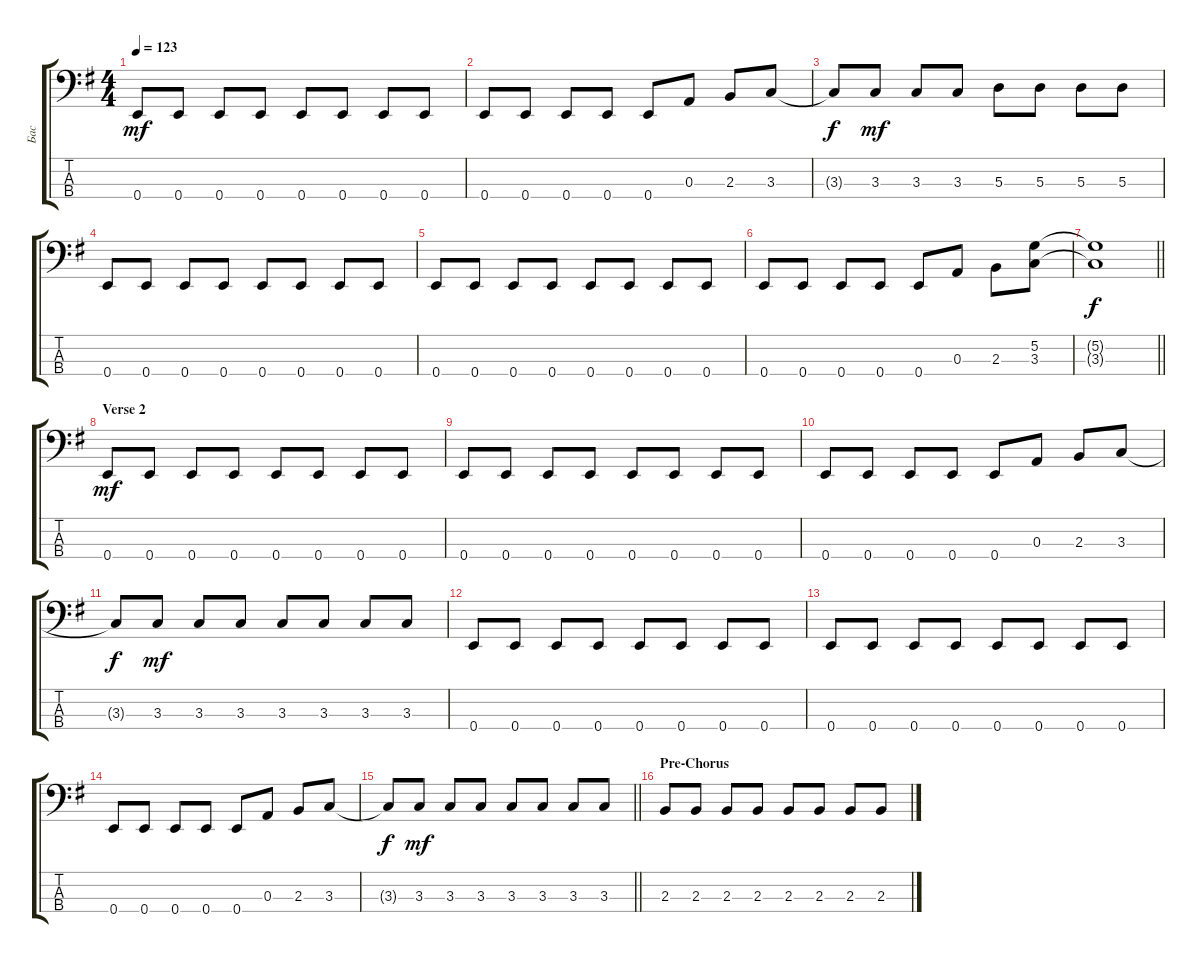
\track ("Бас" "Бас") {instrument electricbassfinger}
\staff {score tabs}
\tuning (G2 D2 A1 E1) {hide}
\ts (4 4)
\tempo 123
\clef f4
\ks eminor
0.4.8{dy mf} 0.4.8 0.4.8 0.4.8 0.4.8 0.4.8 0.4.8 0.4.8 |
0.4.8 0.4.8 0.4.8 0.4.8 0.4.8 0.3.8 2.3.8 3.3.8 |
3.3{t}.8{dy f} 3.3.8{dy mf} 3.3.8 3.3.8 5.3.8 5.3.8 5.3.8 5.3.8 |
0.4.8 0.4.8 0.4.8 0.4.8 0.4.8 0.4.8 0.4.8 0.4.8 |
0.4.8 0.4.8 0.4.8 0.4.8 0.4.8 0.4.8 0.4.8 0.4.8 |
0.4.8 0.4.8 0.4.8 0.4.8 0.4.8 0.3.8 2.3.8 (5.2 3.3).8 |
\barLineRight lightlight
(5.2{t} 3.3{t}).1{dy f} |
\section ("" "Verse 2")
0.4.8{dy mf} 0.4.8 0.4.8 0.4.8 0.4.8 0.4.8 0.4.8 0.4.8 |
0.4.8 0.4.8 0.4.8 0.4.8 0.4.8 0.4.8 0.4.8 0.4.8 |
0.4.8 0.4.8 0.4.8 0.4.8 0.4.8 0.3.8 2.3.8 3.3.8 |
3.3{t}.8{dy f} 3.3.8{dy mf} 3.3.8 3.3.8 3.3.8 3.3.8 3.3.8 3.3.8 |
0.4.8 0.4.8 0.4.8 0.4.8 0.4.8 0.4.8 0.4.8 0.4.8 |
0.4.8 0.4.8 0.4.8 0.4.8 0.4.8 0.4.8 0.4.8 0.4.8 |
0.4.8 0.4.8 0.4.8 0.4.8 0.4.8 0.3.8 2.3.8 3.3.8 |
\barLineRight lightlight
3.3{t}.8{dy f} 3.3.8{dy mf} 3.3.8 3.3.8 3.3.8 3.3.8 3.3.8 3.3.8 |
\section ("" "Pre-Chorus")
2.3.8 2.3.8 2.3.8 2.3.8 2.3.8 2.3.8 2.3.8 2.3.8
